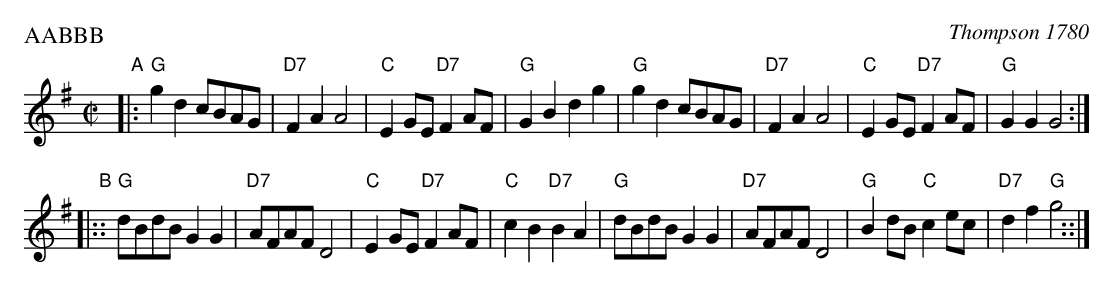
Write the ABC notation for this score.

X:1
P: The Doubtful Shepherd
O: Thompson 1780
P: AABBB
M: C|
L: 1/8
K: G
"A"|:\
"G"g2d2 cBAG | "D7"F2A2 A4 | "C"E2GE "D7"F2AF | "G"G2B2 d2g2 |\
"G"g2d2 cBAG | "D7"F2A2 A4 | "C"E2GE "D7"F2AF | "G"G2G2 G4 :|
"B"|::\
"G"dBdB G2G2 | "D7"AFAF D4 | "C"E2GE "D7"F2AF | "C"c2B2 "D7"B2A2 |\
"G"dBdB G2G2 | "D7"AFAF D4 | "G"B2dB "C"c2ec | "D7"d2f2 "G"g4 ::|
